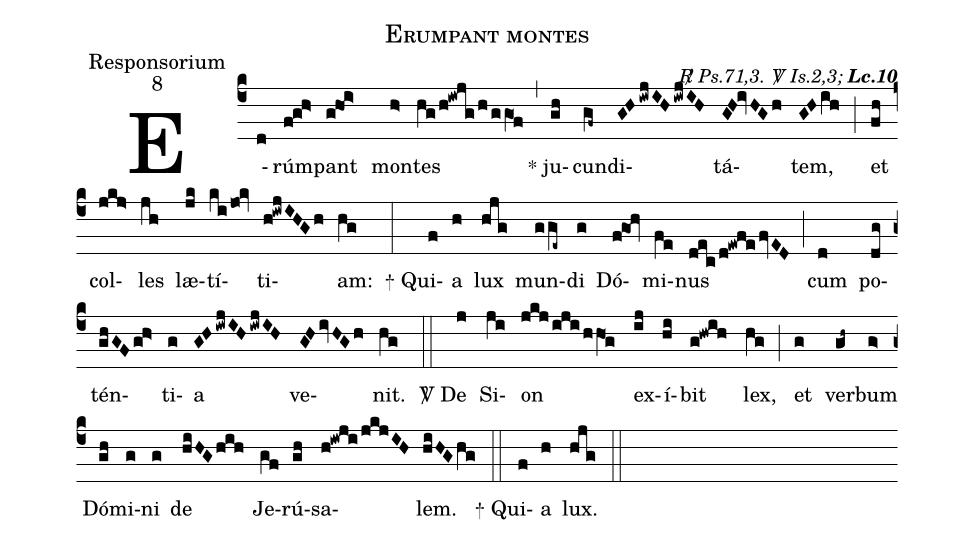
name:Erumpant montes;
office-part:Responsorium;
mode:8;
commentary:{\itshape\mdseries \Rbar\ Ps.71,3.  \Vbar\   Is.2,3;\/} {\bfseries Lc.10};
%%
(c4) E(d)rúm(f!g!h>)pant(g!ho1!i>) mon(h>)tes(hg/h!iwjg/h/ggO1f) (,)
<sp>*</sp> ju(gh)cun(gf~)di(GHiwjIHiwjIH)tá(GH!ivHGh)tem,(GHih) (;)
et(fh) col(jkj>)les(jh) læ(jk)tí(ki/jo0!kv)ti(h!iwjIHGh)am:(hg) (:)
<sp>+</sp> Qui(f)a(h) lux(hjg) mun(gge~)di(g) Dó(f!go1!hv)mi(fe)nus(dec/d!ewfefvED) (;)
cum(d) po(dg)tén(ghGFg!h>)ti(g)a(GHiwjIHiwjIH) ve(GHivHGh)nit.(hg) (::)
<sp>V/</sp> De(j) Si(ji)on(jkj/iji/hhO1g) ex(ij)í(hi)bit(g!hwih) lex,(hg) (;)
et(g) ver(gh~)bum(g>) Dó(gh)mi(g)ni(g) de(hiHGhih) Je(gf)rú(gh)sa(h!iwji/jkjIH)lem.(hiHGhg) (::)
<sp>+</sp> Qui(f)a(h) lux.(hjg) (::)
